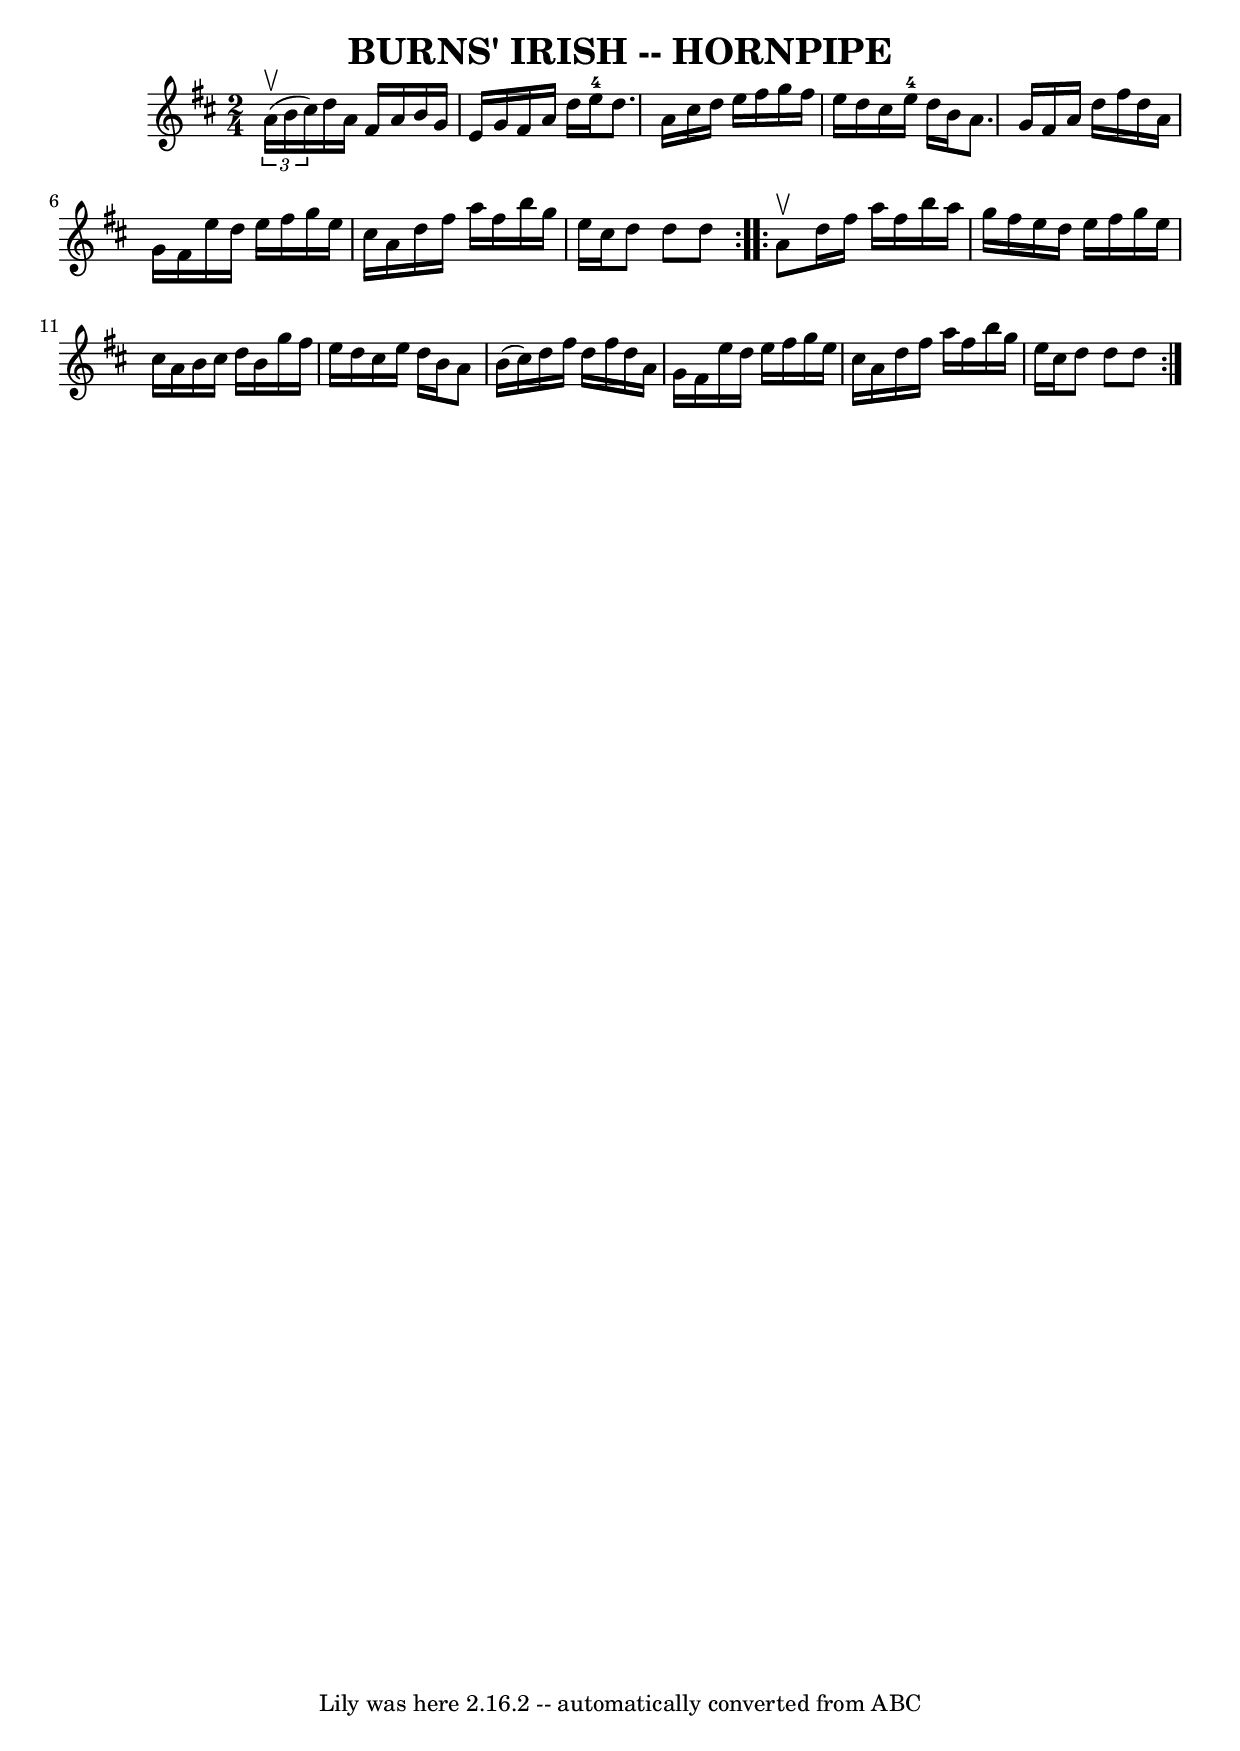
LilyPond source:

\version "2.16.2"
\include "Mammoth.ily"
\header {
  %% book = "Ryan's Mammoth Collection of Fiddle Tunes"
  crossRefNumber = "1"
  footnotes = ""
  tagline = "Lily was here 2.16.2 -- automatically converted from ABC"
  title = "BURNS' IRISH -- HORNPIPE"

}
voicedefault =  {



  \repeat volta 2 {

    \time 2/4 
    \key d \major   \times 2/3 { a'16 (^\upbow b'16 cis''16) 
			       }  
    |
    d''16 a'16 fis'16 a'16 b'16 g'16 e'16 g'16 
    |
    fis'16 a'16 d''16 e''16-4 d''8. a'16    |
    
    cis''16 d''16 e''16 fis''16 g''16 fis''16 e''16 d''16    
    |
    cis''16 e''16-4 d''16 b'16 a'8. g'16    |
    
    |
    fis'16 a'16 d''16 fis''16 d''16 a'16 g'16    
    fis'16    |
    e''16 d''16 e''16 fis''16 g''16 e''16    
    cis''16 a'16    |
    d''16 fis''16 a''16 fis''16 b''16    
    g''16 e''16 cis''16    |
    d''8 d''8 d''8    
  }     

  \repeat volta 2 {
    a'8^\upbow       |
    d''16 fis''16 a''16    
    fis''16 b''16 a''16 g''16 fis''16    |
    e''16 d''16    
    e''16 fis''16 g''16 e''16 cis''16 a'16    |
    b'16    
    cis''16 d''16 b'16 g''16 fis''16 e''16 d''16    |
    
    cis''16 e''16 d''16 b'16 a'8 b'16 (cis''16)   |
    
    |
    d''16 fis''16 d''16 fis''16 d''16 a'16 g'16    
    fis'16    |
    e''16 d''16 e''16 fis''16 g''16 e''16    
    cis''16 a'16    |
    d''16 fis''16 a''16 fis''16 b''16    
    g''16 e''16 cis''16    |
    d''8 d''8 d''8    
  }   

}

\score{
  <<

    \context Staff="default"
    {
      \voicedefault 
      
    }

  >>
  \layout {
    
  }
  \midi {
  }

}
